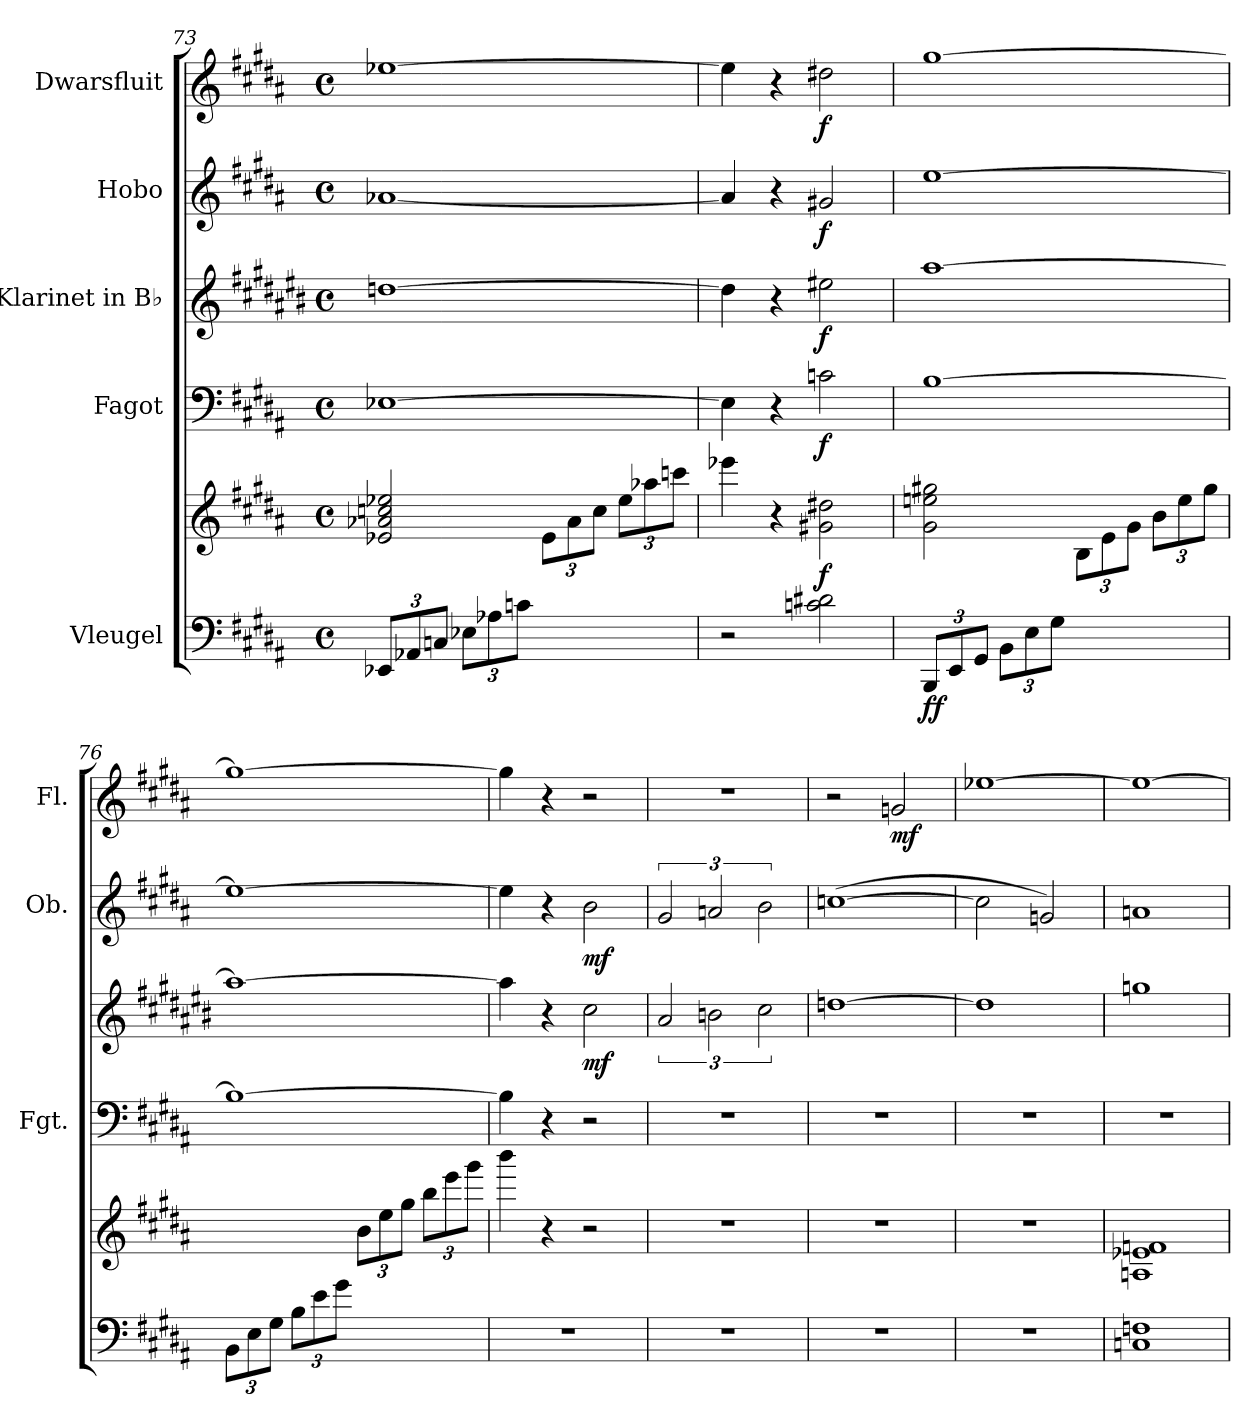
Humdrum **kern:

**kern	**kern	**dynam	**kern	**dynam	**kern	**dynam	**kern	**dynam	**kern	**dynam
*part5	*part5	*part5	*part4	*part4	*part3	*part3	*part2	*part2	*part1	*part1
*staff6	*staff5	*staff5/6	*staff4	*staff4	*staff3	*staff3	*staff2	*staff2	*staff1	*staff1
*I"Vleugel	*	*	*I"Fagot	*	*I"Klarinet in B♭	*	*I"Hobo	*	*I"Dwarsfluit	*
*	*	*	*I'Fgt.	*	*	*	*I'Ob.	*	*I'Fl.	*
!!LO:LB:g=z
*clefF4	*clefG2	*	*clefF4	*	*clefG2	*	*clefG2	*	*clefG2	*
*	*	*	*	*	*ITrd1c2	*	*	*	*	*
*k[f#c#g#d#a#]	*k[f#c#g#d#a#]	*	*k[f#c#g#d#a#]	*	*k[f#c#g#d#a#]	*	*k[f#c#g#d#a#]	*	*k[f#c#g#d#a#]	*
*M4/4	*M4/4	*	*M4/4	*	*M4/4	*	*M4/4	*	*M4/4	*
*met(c)	*met(c)	*	*met(c)	*	*met(c)	*	*met(c)	*	*met(c)	*
*Xbrackettup	*	*	*	*	*	*	*	*	*	*
=73	=73	=73	=73	=73	=73	=73	=73	=73	=73	=73
(12EE-X/L	2e-X/ 2a-X/ 2ccn/ 2ee-X/	.	[1E-X	.	[1ccn	.	[1a-X	.	[1ee-X	.
12AA-X/	.	.	.	.	.	.	.	.	.	.
12Cn/J	.	.	.	.	.	.	.	.	.	.
12E-X\L	.	.	.	.	.	.	.	.	.	.
12A-X\	.	.	.	.	.	.	.	.	.	.
12cn\J	.	.	.	.	.	.	.	.	.	.
*	*Xbrackettup	*	*	*	*	*	*	*	*	*
2ryy	12e-\L	.	.	.	.	.	.	.	.	.
.	12a-\	.	.	.	.	.	.	.	.	.
.	12cc\J	.	.	.	.	.	.	.	.	.
.	12ee-\L	.	.	.	.	.	.	.	.	.
.	12aa-X\	.	.	.	.	.	.	.	.	.
.	12cccn\J	.	.	.	.	.	.	.	.	.
=74	=74	=74	=74	=74	=74	=74	=74	=74	=74	=74
2r	4eee-X\	.	4E-\]	.	4cc\]	.	4a-/]	.	4ee-\]	.
.	4r	.	4r	.	4r	.	4r	.	4r	.
!	!	!LO:DY:b	!	!LO:DY:b	!	!LO:DY:b	!	!LO:DY:b	!	!LO:DY:b
2cn\ 2d#X\	2g#X\ 2dd#X\	f	2cn\	f	2dd#X\	f	2g#X/	f	2dd#X\	f
=75	=75	=75	=75	=75	=75	=75	=75	=75	=75	=75
!	!	!LO:DY:b=2	!	!	!	!	!	!	!	!
(12BBB/L	2g#\ 2een\ 2gg#X\	ff	[1B	.	[1gg#	.	[1ee	.	[1gg#	.
12EE/	.	.	.	.	.	.	.	.	.	.
12GG#/J	.	.	.	.	.	.	.	.	.	.
12BB\L	.	.	.	.	.	.	.	.	.	.
12E\	.	.	.	.	.	.	.	.	.	.
12G#\J	.	.	.	.	.	.	.	.	.	.
2ryy	12B\L	.	.	.	.	.	.	.	.	.
.	12e\	.	.	.	.	.	.	.	.	.
.	12g#\J	.	.	.	.	.	.	.	.	.
.	12b\L	.	.	.	.	.	.	.	.	.
.	12ee\	.	.	.	.	.	.	.	.	.
.	12gg#\J)	.	.	.	.	.	.	.	.	.
!!LO:PB:g=z
=76	=76	=76	=76	=76	=76	=76	=76	=76	=76	=76
12BB\L	2ryy	.	1B_	.	1gg#_	.	1ee_	.	1gg#_	.
12E\	.	.	.	.	.	.	.	.	.	.
12G#\J	.	.	.	.	.	.	.	.	.	.
12B\L	.	.	.	.	.	.	.	.	.	.
12e\	.	.	.	.	.	.	.	.	.	.
12g#\J	.	.	.	.	.	.	.	.	.	.
2ryy	12b\L	.	.	.	.	.	.	.	.	.
.	12ee\	.	.	.	.	.	.	.	.	.
.	12gg#\J	.	.	.	.	.	.	.	.	.
.	12bb\L	.	.	.	.	.	.	.	.	.
.	12eee\	.	.	.	.	.	.	.	.	.
.	12ggg#\J)	.	.	.	.	.	.	.	.	.
=77	=77	=77	=77	=77	=77	=77	=77	=77	=77	=77
1r	4bbb\	.	4B\]	.	4gg#\]	.	4ee\]	.	4gg#\]	.
.	4r	.	4r	.	4r	.	4r	.	4r	.
!	!	!	!	!	!	!LO:DY:b	!	!LO:DY:b	!	!
.	2r	.	2r	.	2b\	mf	2b\	mf	2r	.
=78	=78	=78	=78	=78	=78	=78	=78	=78	=78	=78
1r	1r	.	1r	.	3g#/	.	3g#/	.	1r	.
.	.	.	.	.	3an\	.	3an/	.	.	.
.	.	.	.	.	3b\	.	3b\	.	.	.
=79	=79	=79	=79	=79	=79	=79	=79	=79	=79	=79
1r	1r	.	1r	.	[1ccn	.	([1ccn	.	2r	.
!	!	!	!	!	!	!	!	!	!	!LO:DY:b
.	.	.	.	.	.	.	.	.	2gn/	mf
=80	=80	=80	=80	=80	=80	=80	=80	=80	=80	=80
1r	1r	.	1r	.	1cc]	.	2cc\]	.	[1ee-X	.
.	.	.	.	.	.	.	2gn/)	.	.	.
=81	=81	=81	=81	=81	=81	=81	=81	=81	=81	=81
1Cn 1Fn	1An 1e-X 1fn	.	1r	.	1ffn	.	1an	.	1ee-_	.
=	=	=	=	=	=	=	=	=	=	=
*-	*-	*-	*-	*-	*-	*-	*-	*-	*-	*-
